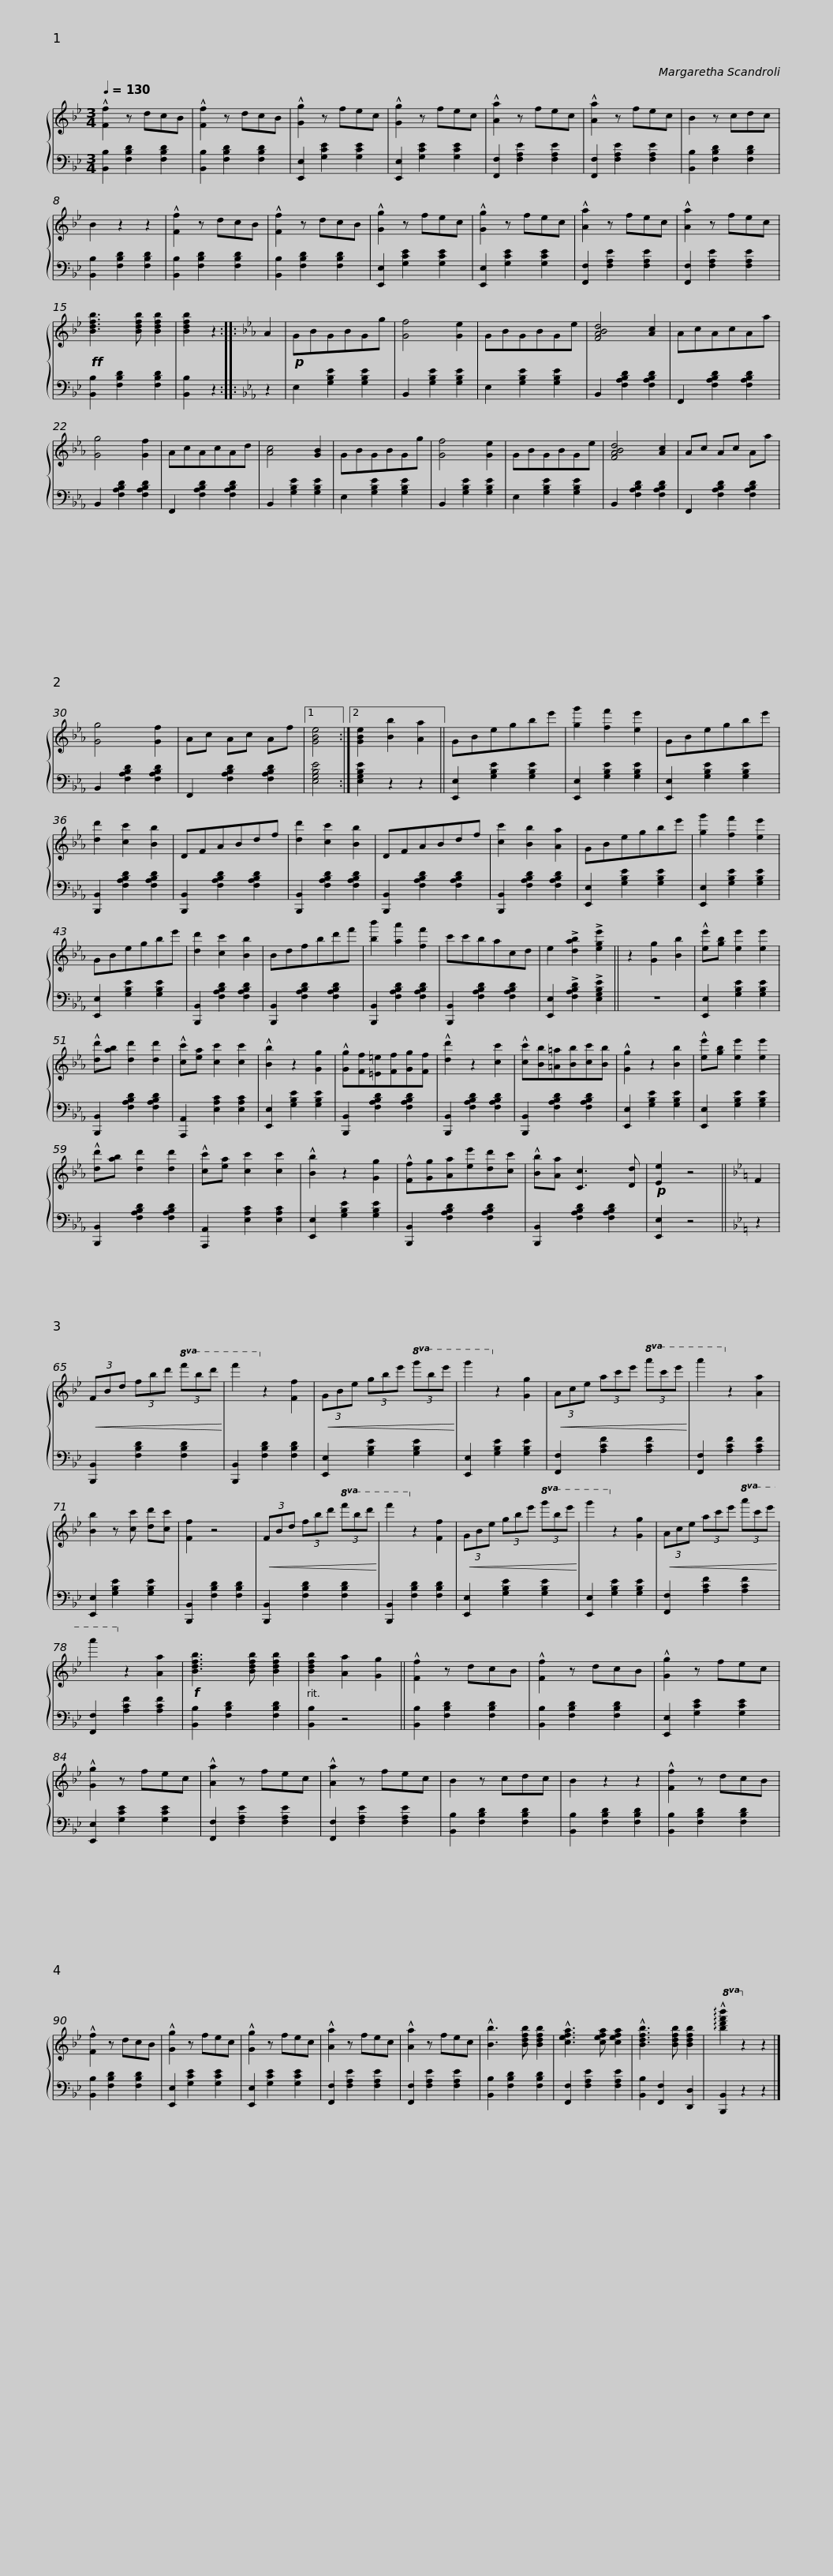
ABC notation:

X:1
%%score { 1 | 2 }
L:1/8
Q:1/4=130
M:3/4
I:linebreak $
K:Bb
V:1 treble
V:2 bass
V:1
 !^![Ff]2 z dcB | !^![Ff]2 z dcB | !^![Gg]2 z fec | !^![Gg]2 z fec | !^![Aa]2 z fec | %5
 !^![Aa]2 z fec |$ B2 z cdc | B2 z2 z2 | !^![Ff]2 z dcB | !^![Ff]2 z dcB | %10
 !^![Gg]2 z fec | !^![Gg]2 z fec |$ !^![Aa]2 z fec | !^![Aa]2 z fec |!ff! [Bdfb]3 [Bdfb] [Bdfb]2 | %15
 [Bdfb]2 z2 ::[K:Eb] A2 |!p! GBGBGg |$ [Gf]4 [Ge]2 | GBGBGe | %20
 [FABd]4 [Ac]2 | AcAcAa | [Gg]4 [Gf]2 | AcAcAd |$ [Ac]4 [GB]2 | %25
 GBGBGg | [Gf]4 [Ge]2 | GBGBGe | [FABd]4 [Ac]2 | Ac Ac Aa |$ %30
 [Gg]4 [Gf]2 | Ac Ac Af |1 [GBe]4 :|2 [GBe]2 [Bb]2 [Aa]2 || GBegbe' | %35
 [gg']2 [ff']2 [ee']2 |$ GBegbe' | [dd']2 [cc']2 [Bb]2 | DFABdf | [dd']2 [cc']2 [Bb]2 | %40
 DFABdf | [cc']2 [Bb]2 [Aa]2 |$ GBegbe' | [gg']2 [ff']2 [ee']2 | GBegbe' | %45
 [dd']2 [cc']2 [Bb]2 | Bdfbd'f' | [bb']2 [aa']2 [ff']2 |$ c'c'bacd | e2 !>![dab]2 !>![ege']2 || %50
 z2 [Gg]2 [Bb]2 | !^![ee'][gb] [ee']2 [ee']2 | !^![dd'][ab] [dd']2 [dd']2 | !^![cc'][ea] [cc']2 [cc']2 |$ !^![Bb]2 z2 [Gg]2 | %55
 !^![Gg][Ff][=E=e][Ff][Gg][Ff] | !^![dd']2 z2 [cc']2 | !^![cc'][Bb][=A=a][Bb][cc'][Bb] | !^![Gg]2 z2 [Bb]2 | !^![ee'][gb] [ee']2 [ee']2 |$ %60
 !^![dd'][ab] [dd']2 [dd']2 | !^![cc'][ea] [cc']2 [cc']2 | !^![Bb]2 z2 [Gg]2 | !^![Ff][Gg][Aa][ee'][dd'][cc'] | !^![Bb][Aa] [Cc]3 [Dd] | %65
!p! [Ee]2 z4 ||$[K:Bb] F2 |!<(! (3FBd (3fbd'!8va(! (3f'b'd''!<)! | f''2!8va)! z2 [Ff]2 |!<(! (3GBe (3gbe'!8va(! (3g'b'e''!<)! | %70
 g''2!8va)! z2 [Gg]2 |!<(! (3Ace (3ac'e'!8va(! (3a'c''e''!<)! |$ a''2!8va)! z2 [Aa]2 | [Bb]2 z [cc'] [dd'][cc'] | [Ff]2 z4 | %75
!<(! (3FBd (3fbd'!8va(! (3f'b'd''!<)! | f''2!8va)! z2 [Ff]2 |!<(! (3GBe (3gbe'!8va(! (3g'b'e''!<)! |$ g''2!8va)! z2 [Gg]2 |!<(! (3Ace (3ac'e'!8va(! (3a'c''e''!<)! | %80
 a''2!8va)! z2 [Aa]2 |!f! [Bdfb]3 [Bdfb] [Bdfb]2 | [Bdfb]2 [Aa]2 [Gg]2 || !^![Ff]2 z dcB |$ !^![Ff]2 z dcB | %85
 !^![Gg]2 z fec | !^![Gg]2 z fec | !^![Aa]2 z fec | !^![Aa]2 z fec | B2 z cdc |$ %90
 B2 z2 z2 | !^![Ff]2 z dcB | !^![Ff]2 z dcB | !^![Gg]2 z fec | !^![Gg]2 z fec | %95
 !^![Aa]2 z fec |$ !^![Aa]2 z fec | !^![Bb]3 [Bdfb] [Bdfb]2 | !^![cefa]3 [cefa] [cefa]2 | !^![Bdfb]3 [Bdfb] [Bdfb]2 | %100
!8va(! !arpeggio!!^![bd'f'b']2!8va)! z2 z2 |] %101
V:2
 [B,,B,]2 [F,B,D]2 [F,B,D]2 | [B,,B,]2 [F,B,D]2 [F,B,D]2 | [E,,E,]2 [G,CE]2 [G,CE]2 | [E,,E,]2 [G,CE]2 [G,CE]2 | [F,,F,]2 [F,A,E]2 [F,A,E]2 | %5
 [F,,F,]2 [F,A,E]2 [F,A,E]2 |$ [B,,B,]2 [F,B,D]2 [F,B,D]2 | [B,,B,]2 [F,B,D]2 [F,B,D]2 | [B,,B,]2 [F,B,D]2 [F,B,D]2 | [B,,B,]2 [F,B,D]2 [F,B,D]2 | %10
 [E,,E,]2 [G,CE]2 [G,CE]2 | [E,,E,]2 [G,CE]2 [G,CE]2 |$ [F,,F,]2 [F,A,E]2 [F,A,E]2 | [F,,F,]2 [F,A,E]2 [F,A,E]2 | [B,,B,]2 [F,B,D]2 [F,B,D]2 | %15
 [B,,B,]2 z2 ::[K:Eb] z2 | E,2 [G,B,E]2 [G,B,E]2 |$ B,,2 [G,B,E]2 [G,B,E]2 | E,2 [G,B,E]2 [G,B,E]2 | %20
 B,,2 [F,A,B,D]2 [F,A,B,D]2 | F,,2 [F,A,B,D]2 [F,A,B,D]2 | B,,2 [F,A,B,D]2 [F,A,B,D]2 | F,,2 [F,A,B,D]2 [F,A,B,D]2 |$ B,,2 [G,B,E]2 [G,B,E]2 | %25
 E,2 [G,B,E]2 [G,B,E]2 | B,,2 [G,B,E]2 [G,B,E]2 | E,2 [G,B,E]2 [G,B,E]2 | B,,2 [F,A,B,D]2 [F,A,B,D]2 | F,,2 [F,A,B,D]2 [F,A,B,D]2 |$ %30
 B,,2 [F,A,B,D]2 [F,A,B,D]2 | F,,2 [F,A,B,D]2 [F,A,B,D]2 |1 [E,G,B,E]4 :|2 [E,G,B,E]2 z2 z2 || [E,,E,]2 [G,B,E]2 [G,B,E]2 | %35
 [E,,E,]2 [G,B,E]2 [G,B,E]2 |$ [E,,E,]2 [G,B,E]2 [G,B,E]2 | [B,,,B,,]2 [F,A,B,D]2 [F,A,B,D]2 | [B,,,B,,]2 [F,A,B,D]2 [F,A,B,D]2 | [B,,,B,,]2 [F,A,B,D]2 [F,A,B,D]2 | %40
 [B,,,B,,]2 [F,A,B,D]2 [F,A,B,D]2 | [B,,,B,,]2 [F,A,B,D]2 [F,A,B,D]2 |$ [E,,E,]2 [G,B,E]2 [G,B,E]2 | [E,,E,]2 [G,B,E]2 [G,B,E]2 | [E,,E,]2 [G,B,E]2 [G,B,E]2 | %45
 [B,,,B,,]2 [F,A,B,D]2 [F,A,B,D]2 | [B,,,B,,]2 [F,A,B,D]2 [F,A,B,D]2 | [B,,,B,,]2 [F,A,B,D]2 [F,A,B,D]2 |$ [B,,,B,,]2 [F,A,B,D]2 [F,A,B,D]2 | [E,,E,]2 !>![F,A,B,D]2 !>![E,G,B,E]2 || %50
 z6 | [E,,E,]2 [G,B,E]2 [G,B,E]2 | [B,,,B,,]2 [F,A,B,D]2 [F,A,B,D]2 | [A,,,A,,]2 [E,A,C]2 [E,A,C]2 |$ [E,,E,]2 [G,B,E]2 [G,B,E]2 | %55
 [B,,,B,,]2 [F,A,B,D]2 [F,A,B,D]2 | [B,,,B,,]2 [F,A,B,D]2 [F,A,B,D]2 | [B,,,B,,]2 [F,A,B,D]2 [F,A,B,D]2 | [E,,E,]2 [G,B,E]2 [G,B,E]2 | [E,,E,]2 [G,B,E]2 [G,B,E]2 |$ %60
 [B,,,B,,]2 [F,A,B,D]2 [F,A,B,D]2 | [A,,,A,,]2 [E,A,C]2 [E,A,C]2 | [E,,E,]2 [G,B,E]2 [G,B,E]2 | [B,,,B,,]2 [F,A,B,D]2 [F,A,B,D]2 | [B,,,B,,]2 [F,A,B,D]2 [F,A,B,D]2 | %65
 [E,,E,]2 z4 ||$[K:Bb] z2 | [B,,,B,,]2 [F,B,D]2 [F,B,D]2 | [B,,,B,,]2 [F,B,D]2 [F,B,D]2 | [E,,E,]2 [G,B,E]2 [G,B,E]2 | %70
 [E,,E,]2 [G,B,E]2 [G,B,E]2 | [F,,F,]2 [A,CF]2 [A,CF]2 |$ [F,,F,]2 [A,CF]2 [A,CF]2 | [E,,E,]2 [G,B,E]2 [G,B,E]2 | [B,,,B,,]2 [F,B,D]2 [F,B,D]2 | %75
 [B,,,B,,]2 [F,B,D]2 [F,B,D]2 | [B,,,B,,]2 [F,B,D]2 [F,B,D]2 | [E,,E,]2 [G,B,E]2 [G,B,E]2 |$ [E,,E,]2 [G,B,E]2 [G,B,E]2 | [F,,F,]2 [A,CF]2 [A,CF]2 | %80
 [F,,F,]2 [A,CF]2 [A,CF]2 | [B,,B,]2 [F,B,D]2 [F,B,D]2 | [B,,B,]2 z4 || [B,,B,]2 [F,B,D]2 [F,B,D]2 |$ [B,,B,]2 [F,B,D]2 [F,B,D]2 | %85
 [E,,E,]2 [G,CE]2 [G,CE]2 | [E,,E,]2 [G,CE]2 [G,CE]2 | [F,,F,]2 [F,A,E]2 [F,A,E]2 | [F,,F,]2 [F,A,E]2 [F,A,E]2 | [B,,B,]2 [F,B,D]2 [F,B,D]2 |$ %90
 [B,,B,]2 [F,B,D]2 [F,B,D]2 | [B,,B,]2 [F,B,D]2 [F,B,D]2 | [B,,B,]2 [F,B,D]2 [F,B,D]2 | [E,,E,]2 [G,CE]2 [G,CE]2 | [E,,E,]2 [G,CE]2 [G,CE]2 | %95
 [F,,F,]2 [F,A,E]2 [F,A,E]2 |$ [F,,F,]2 [F,A,E]2 [F,A,E]2 | [B,,B,]2 [F,B,D]2 [F,B,D]2 | [F,,F,]2 [F,A,E]2 [F,A,E]2 | [B,,B,]2 [F,,F,]2 [D,,D,]2 | %100
 [B,,,B,,]2 z2 z2 |] %101
